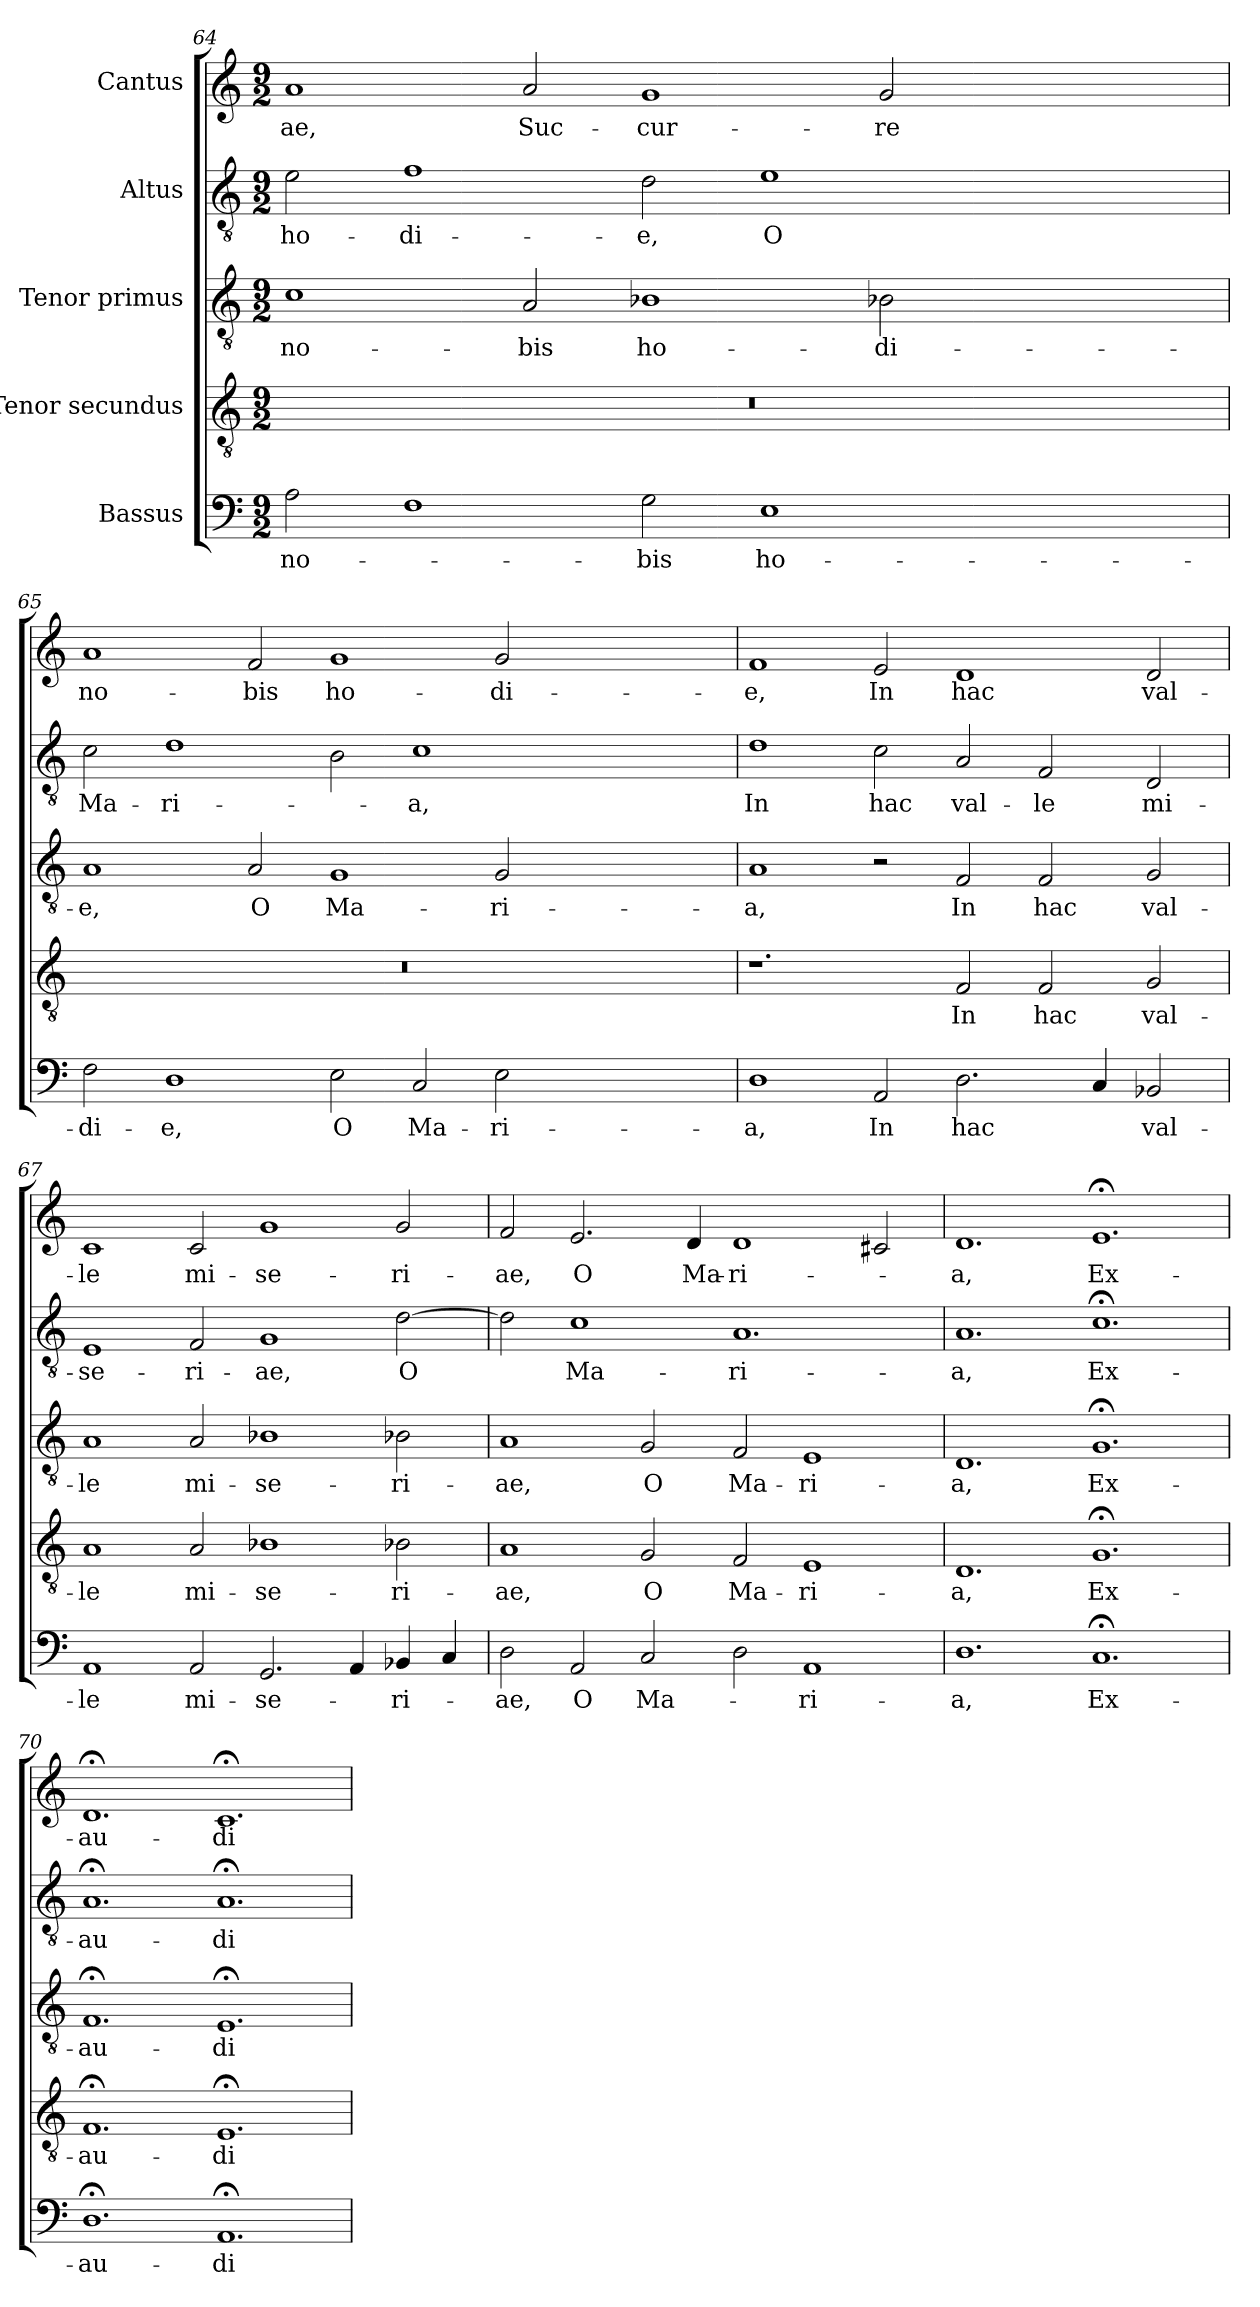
**kern	**text	**kern	**text	**kern	**text	**kern	**text	**kern	**text
*part5	*part5	*part4	*part4	*part3	*part3	*part2	*part2	*part1	*part1
*staff5	*staff5	*staff4	*staff4	*staff3	*staff3	*staff2	*staff2	*staff1	*staff1
*I"Bassus	*	*I"Tenor secundus	*	*I"Tenor primus	*	*I"Altus	*	*I"Cantus	*
*clefF4	*	*clefGv2	*	*clefGv2	*	*clefGv2	*	*clefG2	*
*k[]	*	*k[]	*	*k[]	*	*k[]	*	*k[]	*
*C:	*	*C:	*	*C:	*	*C:	*	*C:	*
*M9/2	*	*M9/2	*	*M9/2	*	*M9/2	*	*M9/2	*
=64	=64	=64	=64	=64	=64	=64	=64	=64	=64
!	!	!LO:N:vis=0	!	!	!	!	!	!	!
2A\	no-	2%9r	.	1c\	no-	2e\	ho-	1a/	-ae,
1F\	.	.	.	.	.	1f\	-di-	.	.
.	.	.	.	2A/	-bis	.	.	2a/	Suc-
2G\	-bis	.	.	1B-X\	ho-	2d\	-e,	1g/	-cur-
1E\	ho-	.	.	.	.	1e\	O	.	.
.	.	.	.	2B-X\	-di-	.	.	2g/	-re
1.ryy	.	.	.	1.ryy	.	1.ryy	.	1.ryy	.
=65	=65	=65	=65	=65	=65	=65	=65	=65	=65
!	!	!LO:N:vis=0	!	!	!	!	!	!	!
2F\	-di-	2%9r	.	1A/	-e,	2c\	Ma-	1a/	no-
1D\	-e,	.	.	.	.	1d\	-ri-	.	.
.	.	.	.	2A/	O	.	.	2f/	-bis
2E\	O	.	.	1G/	Ma-	2B\	.	1g/	ho-
2C/	Ma-	.	.	.	.	1c\	-a,	.	.
2E\	-ri-	.	.	2G/	-ri-	.	.	2g/	-di-
1.ryy	.	.	.	1.ryy	.	1.ryy	.	1.ryy	.
!!LO:PB:g=z
=66	=66	=66	=66	=66	=66	=66	=66	=66	=66
1D\	-a,	1.r	.	1A/	-a,	1d\	In	1f/	-e,
2AA/	In	.	.	2r	.	2c\	hac	2e/	In
2.D\	hac	2F/	In	2F/	In	2A/	val-	1d/	hac
.	.	2F/	hac	2F/	hac	2F/	-le	.	.
4C/	.	.	.	.	.	.	.	.	.
2BB-X/	val-	2G/	val-	2G/	val-	2D/	mi-	2d/	val-
=67	=67	=67	=67	=67	=67	=67	=67	=67	=67
1AA/	-le	1A/	-le	1A/	-le	1E/	-se-	1c/	-le
2AA/	mi-	2A/	mi-	2A/	mi-	2F/	-ri-	2c/	mi-
2.GG/	-se-	1B-X\	-se-	1B-X\	-se-	1G/	-ae,	1g/	-se-
4AA/	.	.	.	.	.	.	.	.	.
4BB-X/	-ri-	2B-X\	-ri-	2B-X\	-ri-	[2d\	O	2g/	-ri-
4C/	.	.	.	.	.	.	.	.	.
=68	=68	=68	=68	=68	=68	=68	=68	=68	=68
2D\	-ae,	1A/	-ae,	1A/	-ae,	2d\]	.	2f/	-ae,
!	!LO:LY:i	!	!	!	!	!	!	!	!
2AA/	O	.	.	.	.	1c\	Ma-	2.e/	O
!	!LO:LY:i	!	!	!	!	!	!	!	!
2C/	Ma-	2G/	O	2G/	O	.	.	.	.
.	.	.	.	.	.	.	.	4d/	Ma-
2D\	.	2F/	Ma-	2F/	Ma-	1.A/	-ri-	1d/	-ri-
!	!LO:LY:i	!	!	!	!	!	!	!	!
1AA/	-ri-	1E/	-ri-	1E/	-ri-	.	.	.	.
.	.	.	.	.	.	.	.	2c#X/	.
=69	=69	=69	=69	=69	=69	=69	=69	=69	=69
!	!LO:LY:i	!	!	!	!	!	!	!	!
1.D\	-a,	1.D/	-a,	1.D/	-a,	1.A/	-a,	1.d/	-a,
1.C;</	Ex-	1.G;</	Ex-	1.G;</	Ex-	1.c;<\	Ex-	1.e;</	Ex-
=70	=70	=70	=70	=70	=70	=70	=70	=70	=70
1.D;<\	-au-	1.F;</	-au-	1.F;</	-au-	1.A;</	-au-	1.d;</	-au-
1.AA;</	-di	1.E;</	-di	1.E;</	-di	1.A;</	-di	1.c;</	-di
=	=	=	=	=	=	=	=	=	=
*-	*-	*-	*-	*-	*-	*-	*-	*-	*-
